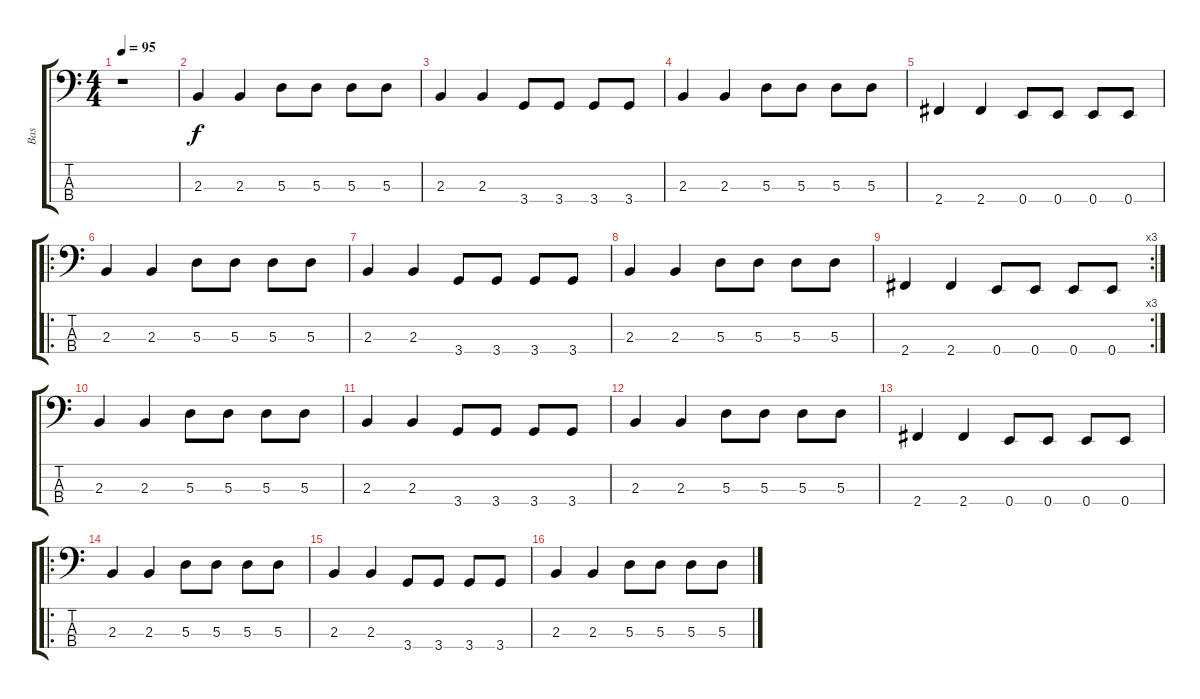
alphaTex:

\track ("Bas" "Bas") {instrument electricbassfinger}
\staff {score tabs}
\tuning (G2 D2 A1 E1) {hide}
\ts (4 4)
\tempo 95
\clef f4
\ks c
r.1{dy f instrument electricbassfinger} |
2.3.4 2.3.4 5.3.8 5.3.8 5.3.8 5.3.8 |
2.3.4 2.3.4 3.4.8 3.4.8 3.4.8 3.4.8 |
2.3.4 2.3.4 5.3.8 5.3.8 5.3.8 5.3.8 |
2.4.4 2.4.4 0.4.8 0.4.8 0.4.8 0.4.8 |
\ro
2.3.4 2.3.4 5.3.8 5.3.8 5.3.8 5.3.8 |
2.3.4 2.3.4 3.4.8 3.4.8 3.4.8 3.4.8 |
2.3.4 2.3.4 5.3.8 5.3.8 5.3.8 5.3.8 |
\rc 3
2.4.4 2.4.4 0.4.8 0.4.8 0.4.8 0.4.8 |
2.3.4 2.3.4 5.3.8 5.3.8 5.3.8 5.3.8 |
2.3.4 2.3.4 3.4.8 3.4.8 3.4.8 3.4.8 |
2.3.4 2.3.4 5.3.8 5.3.8 5.3.8 5.3.8 |
2.4.4 2.4.4 0.4.8 0.4.8 0.4.8 0.4.8 |
\ro
2.3.4 2.3.4 5.3.8 5.3.8 5.3.8 5.3.8 |
2.3.4 2.3.4 3.4.8 3.4.8 3.4.8 3.4.8 |
2.3.4 2.3.4 5.3.8 5.3.8 5.3.8 5.3.8
